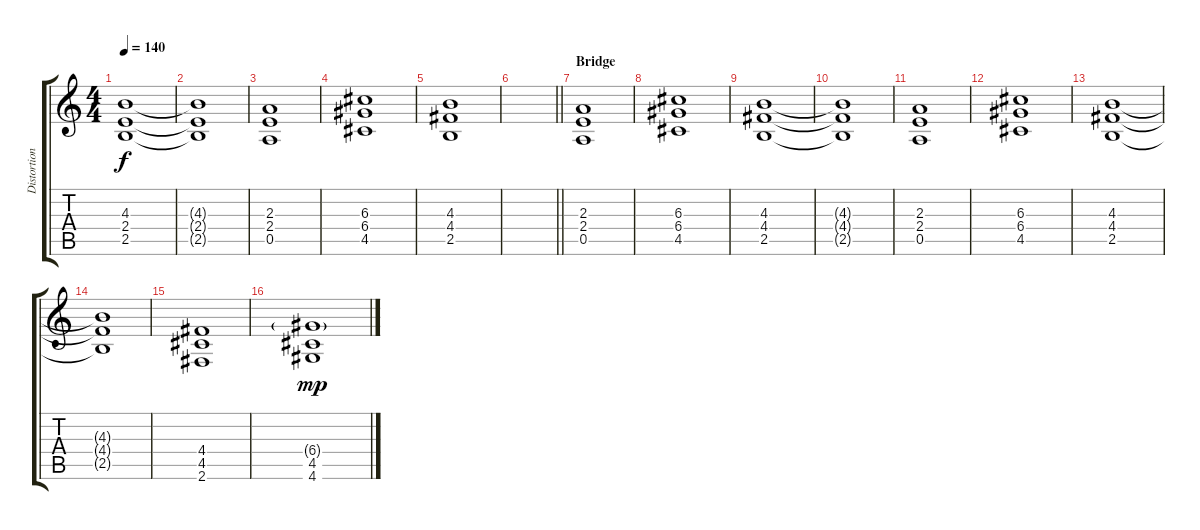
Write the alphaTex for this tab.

\track ("Distortion Guitar" "Distortion") {instrument distortionguitar}
\staff {score tabs}
\tuning (E4 B3 G3 D3 A2 E2) {hide}
\ts (4 4)
\tempo 140
\clef g2
\ks c
(4.3 2.4 2.5).1{dy f} |
(4.3{t} 2.4{t} 2.5{t}).1 |
(2.3 2.4 0.5).1 |
(6.3 6.4 4.5).1 |
(4.3 4.4 2.5).1 |
\barLineRight lightlight
|
\section ("" "Bridge")
(2.3 2.4 0.5).1 |
(6.3 6.4 4.5).1 |
(4.3 4.4 2.5).1 |
(4.3{t} 4.4{t} 2.5{t}).1 |
(2.3 2.4 0.5).1 |
(6.3 6.4 4.5).1 |
(4.3 4.4 2.5).1 |
(4.3{t} 4.4{t} 2.5{t}).1 |
(4.4 4.5 2.6).1 |
(6.4{g} 4.5 4.6).1{dy mp}
